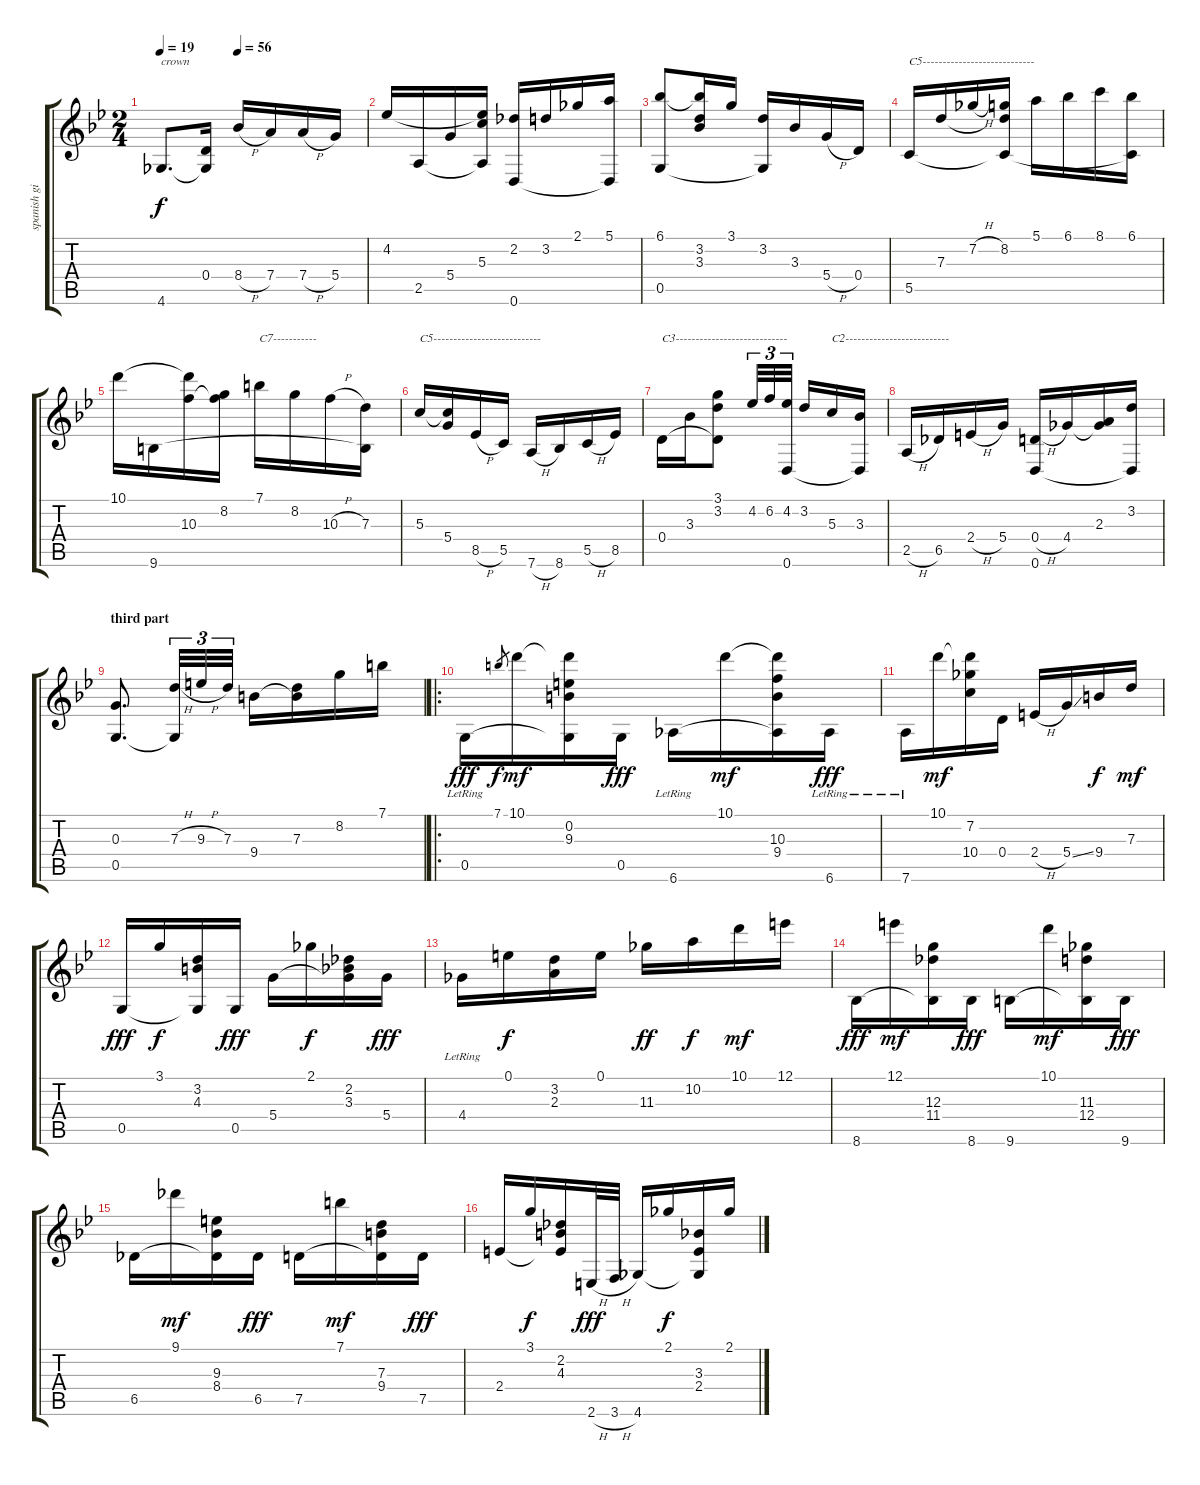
\track ("spanish giutar" "spanish gi") {instrument acousticguitarnylon}
\staff {score tabs}
\tuning (E4 B3 G3 D3 G2 D2) {hide}
\ts (2 4)
\tempo 19
\tempo (56 0.375)
\clef g2
\ks gminor
4.6.8{d txt "crown" dy f} (0.4 4.6{t}).16 8.4{h}.16 7.4.16 7.4{h}.16 5.4.16 |
4.2.16 2.5.16 5.4.16 (4.2{t} 5.3 2.5{t}).16 (2.2 0.6).16 3.2.16 2.1.16 (5.1 0.6{t}).16 |
(6.1 0.5).8 (6.1{t} 3.2 3.3).16 3.1.16 (3.2 0.5{t}).16 3.3.16 5.4{h}.16 0.4.16 |
5.5.16{txt "C5----------------------------"} 7.3.16 7.2{h}.16 (8.2 7.3{t} 5.5{t}).16 5.1.16 6.1.16 8.1.16 (6.1 5.5{t}).16 |
10.1.16 9.6.16 (10.1{t} 10.3).16 (8.2 10.3{t}).16 7.1.16{txt "C7-----------"} 8.2.16 10.3{h}.16 (7.3 9.6{t}).16 |
5.3.16{txt "C5---------------------------"} (5.3{t} 5.4).16 8.5{h}.16 5.5.16 7.6{h}.16 8.6.16 5.5{h}.16 8.5.16 |
0.4.16{txt "C3----------------------------"} 3.3.16 (3.1 3.2 0.4{t}).8 4.2.32{tu (3 2)} 6.2.32{tu (3 2)} (4.2 0.6).32{tu (3 2) beam splitsecondary} 3.2.16 5.3.16{txt "C2--------------------------"} (3.3 0.6{t}).16 |
2.5{h}.16 6.5.16 2.4{h}.16 5.4.16 (0.4{h} 0.6).16 4.4.16 (2.3 4.4{t}).16 (3.2 0.6{t}).16 |
\section ("" "third part")
(0.3 0.5).8{d} (7.3{h} 0.5{t}).32{tu (3 2)} 9.3{h}.32{tu (3 2)} 7.3.32{tu (3 2)} 9.4.16 (7.3 9.4{t}).16 8.2.16 7.1.16 |
\ro
0.5{lr}.16{dy fff} 7.1.8{gr dy f} 10.1.16{dy mf} (10.1{t} 0.2 9.3 0.5{t}).16 0.5.16{dy fff} 6.6{lr}.16 10.1.16{dy mf} (10.1{t} 10.3 9.4 6.6{t}).16 6.6{lr}.16{dy fff} |
7.6{lr}.16 10.1.16{dy mf} (10.1{t} 7.2 10.4).16 0.4.16 2.4{h}.16 5.4{ss}.16 9.4.16{dy f} 7.3.16{dy mf} |
0.5.16{dy fff} 3.1.16{dy f} (3.2 4.3 0.5{t}).16 0.5.16{dy fff} 5.4.16 2.1.16{dy f} (2.2 3.3 5.4{t}).16 5.4.16{dy fff} |
4.4{lr}.16 0.1.16{dy f} (3.2 2.3).16 0.1.16 11.3.16{dy ff} 10.2.16{dy f} 10.1.16{dy mf} 12.1.16 |
8.6.16{dy fff} 12.1.16{dy mf} (12.3 11.4 8.6{t}).16 8.6.16{dy fff} 9.6.16 10.1.16{dy mf} (11.3 12.4 9.6{t}).16 9.6.16{dy fff} |
6.5.16 9.1.16{dy mf} (9.3 8.4 6.5{t}).16 6.5.16{dy fff} 7.5.16 7.1.16{dy mf} (7.3 9.4 7.5{t}).16 7.5.16{dy fff} |
2.4.16 3.1.16{dy f} (2.2 4.3 2.4{t}).16 2.6{h}.32{dy fff} 3.6{h}.32 4.6.16 2.1.16{dy f} (3.3 2.4 4.6{t}).16 2.1.16
